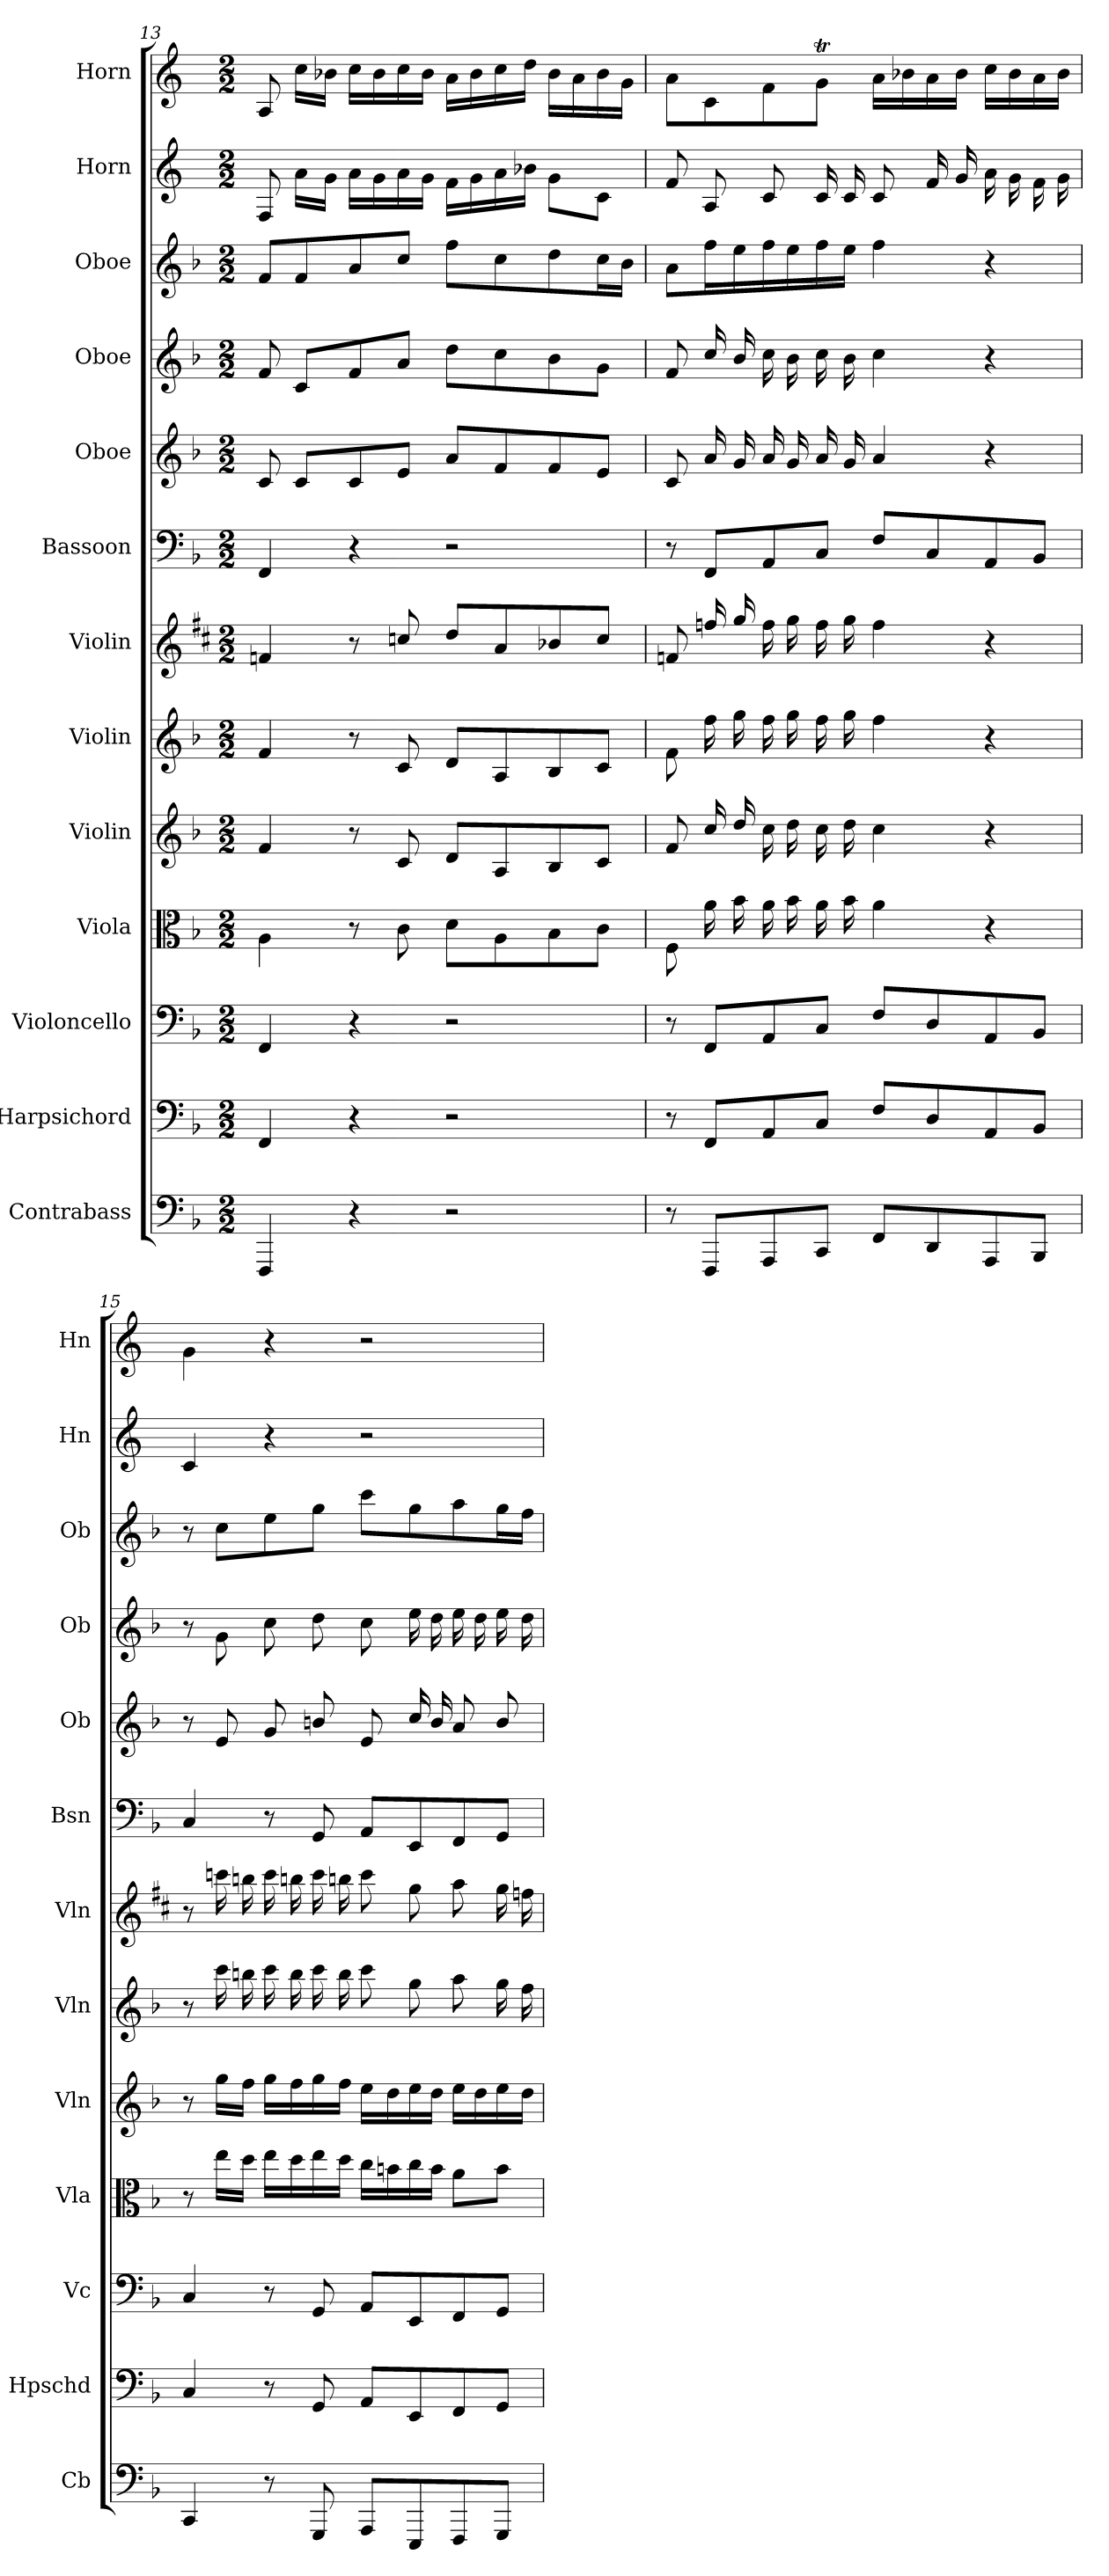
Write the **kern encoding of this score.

**kern	**kern	**kern	**kern	**kern	**kern	**kern	**kern	**kern	**kern	**kern	**kern	**kern
*part13	*part12	*part11	*part10	*part9	*part8	*part7	*part6	*part5	*part4	*part3	*part2	*part1
*staff13	*staff12	*staff11	*staff10	*staff9	*staff8	*staff7	*staff6	*staff5	*staff4	*staff3	*staff2	*staff1
*I"Contrabass	*I"Harpsichord	*I"Violoncello	*I"Viola	*I"Violin	*I"Violin	*I"Violin	*I"Bassoon	*I"Oboe	*I"Oboe	*I"Oboe	*I"Horn	*I"Horn
*I'Cb	*I'Hpschd	*I'Vc	*I'Vla	*I'Vln	*I'Vln	*I'Vln	*I'Bsn	*I'Ob	*I'Ob	*I'Ob	*I'Hn	*I'Hn
*clefF4	*clefF4	*clefF4	*clefC3	*clefG2	*clefG2	*clefG2	*clefF4	*clefG2	*clefG2	*clefG2	*clefG2	*clefG2
*ITrd7c12	*	*	*	*	*	*	*	*	*	*	*ITrd4c7	*ITrd4c7
*k[b-]	*k[b-]	*k[b-]	*k[b-]	*k[b-]	*k[b-]	*k[f#c#]	*k[b-]	*k[b-]	*k[b-]	*k[b-]	*k[b-]	*k[b-]
*F:	*F:	*F:	*F:	*F:	*F:	*D:	*F:	*F:	*F:	*F:	*F:	*F:
*M2/2	*M2/2	*M2/2	*M2/2	*M2/2	*M2/2	*M2/2	*M2/2	*M2/2	*M2/2	*M2/2	*M2/2	*M2/2
=13	=13	=13	=13	=13	=13	=13	=13	=13	=13	=13	=13	=13
4FFFF/	4FF/	4FF/	4A\	4f/	4f/	4fn/	4FF/	8c/	8f/	8f/L	8BB-/	8D/
.	.	.	.	.	.	.	.	8c/L	8c/L	8f/	16d\LL	16f\LL
.	.	.	.	.	.	.	.	.	.	.	16c\JJ	16e-X\JJ
4r	4r	4r	8r	8r	8r	8r	4r	8c/	8f/	8a/	16d\LL	16f\LL
.	.	.	.	.	.	.	.	.	.	.	16c\	16e-\
.	.	.	8c\	8c/	8c/	8ccn/	.	8e/J	8a/J	8cc/J	16d\	16f\
.	.	.	.	.	.	.	.	.	.	.	16c\JJ	16e-\JJ
2r	2r	2r	8d\L	8d/L	8d/L	8dd/L	2r	8a/L	8dd\L	8ff\L	16B-\LL	16d\LL
.	.	.	.	.	.	.	.	.	.	.	16c\	16e-\
.	.	.	8A\	8A/	8A/	8a/	.	8f/	8cc\	8cc\	16d\	16f\
.	.	.	.	.	.	.	.	.	.	.	16e-X\JJ	16g\JJ
.	.	.	8B-\	8B-/	8B-/	8b-X/	.	8f/	8b-\	8dd\	8c\L	16e-\LL
.	.	.	.	.	.	.	.	.	.	.	.	16d\
.	.	.	8c\J	8c/J	8c/J	8cc/J	.	8e/J	8g\J	16cc\L	8F\J	16e-\
.	.	.	.	.	.	.	.	.	.	16b-\JJ	.	16c\JJ
=14	=14	=14	=14	=14	=14	=14	=14	=14	=14	=14	=14	=14
8r	8r	8r	8F\	8f/	8f\	8fn/	8r	8c/	8f/	8a\L	8B-/	8d\L
8FFFF/L	8FF/L	8FF/L	16a\	16cc/	16ff\	16ffn/	8FF/L	16a/	16cc/	16ff\L	8D/	8F\
.	.	.	16b-\	16dd/	16gg\	16gg/	.	16g/	16b-/	16ee\	.	.
8AAAA/	8AA/	8AA/	16a\	16cc\	16ff\	16ff\	8AA/	16a/	16cc\	16ff\	8F/	8B-\
.	.	.	16b-\	16dd\	16gg\	16gg\	.	16g/	16b-\	16ee\	.	.
8CCC/J	8C/J	8C/J	16a\	16cc\	16ff\	16ff\	8C/J	16a/	16cc\	16ff\	16F/	8cT\J
.	.	.	16b-\	16dd\	16gg\	16gg\	.	16g/	16b-\	16ee\JJ	16F/	.
8FFF/L	8F/L	8F/L	4a\	4cc\	4ff\	4ff\	8F/L	4a/	4cc\	4ff\	8F/	16d\LL
.	.	.	.	.	.	.	.	.	.	.	.	16e-X\
8DDD/	8D/	8D/	.	.	.	.	8C/	.	.	.	16B-/	16d\
.	.	.	.	.	.	.	.	.	.	.	16c/	16e-\JJ
8AAAA/	8AA/	8AA/	4r	4r	4r	4r	8AA/	4r	4r	4r	16d\	16f\LL
.	.	.	.	.	.	.	.	.	.	.	16c\	16e-\
8BBBB-/J	8BB-/J	8BB-/J	.	.	.	.	8BB-/J	.	.	.	16B-\	16d\
.	.	.	.	.	.	.	.	.	.	.	16c\	16e-\JJ
=15	=15	=15	=15	=15	=15	=15	=15	=15	=15	=15	=15	=15
4CCC/	4C/	4C/	8r	8r	8r	8r	4C/	8r	8r	8r	4F/	4c\
.	.	.	16ee\LL	16gg\LL	16ccc\	16cccn\	.	8e/	8g\	8cc\L	.	.
.	.	.	16dd\JJ	16ff\JJ	16bbn\	16bbn\	.	.	.	.	.	.
8r	8r	8r	16ee\LL	16gg\LL	16ccc\	16ccc\	8r	8g/	8cc\	8ee\	4r	4r
.	.	.	16dd\	16ff\	16bb\	16bbn\	.	.	.	.	.	.
8GGGG/	8GG/	8GG/	16ee\	16gg\	16ccc\	16ccc\	8GG/	8bn/	8dd\	8gg\J	.	.
.	.	.	16dd\JJ	16ff\JJ	16bb\	16bbn\	.	.	.	.	.	.
8AAAA/L	8AA/L	8AA/L	16cc\LL	16ee\LL	8ccc\	8ccc\	8AA/L	8e/	8cc\	8ccc\L	2r	2r
.	.	.	16bn\	16dd\	.	.	.	.	.	.	.	.
8EEEE/	8EE/	8EE/	16cc\	16ee\	8gg\	8gg\	8EE/	16cc/	16ee\	8gg\	.	.
.	.	.	16b\JJ	16dd\JJ	.	.	.	16b/	16dd\	.	.	.
8FFFF/	8FF/	8FF/	8a\L	16ee\LL	8aa\	8aa\	8FF/	8a/	16ee\	8aa\	.	.
.	.	.	.	16dd\	.	.	.	.	16dd\	.	.	.
8GGGG/J	8GG/J	8GG/J	8b\J	16ee\	16gg\	16gg\	8GG/J	8b/	16ee\	16gg\L	.	.
.	.	.	.	16dd\JJ	16ff\	16ffn\	.	.	16dd\	16ff\JJ	.	.
=	=	=	=	=	=	=	=	=	=	=	=	=
*-	*-	*-	*-	*-	*-	*-	*-	*-	*-	*-	*-	*-
